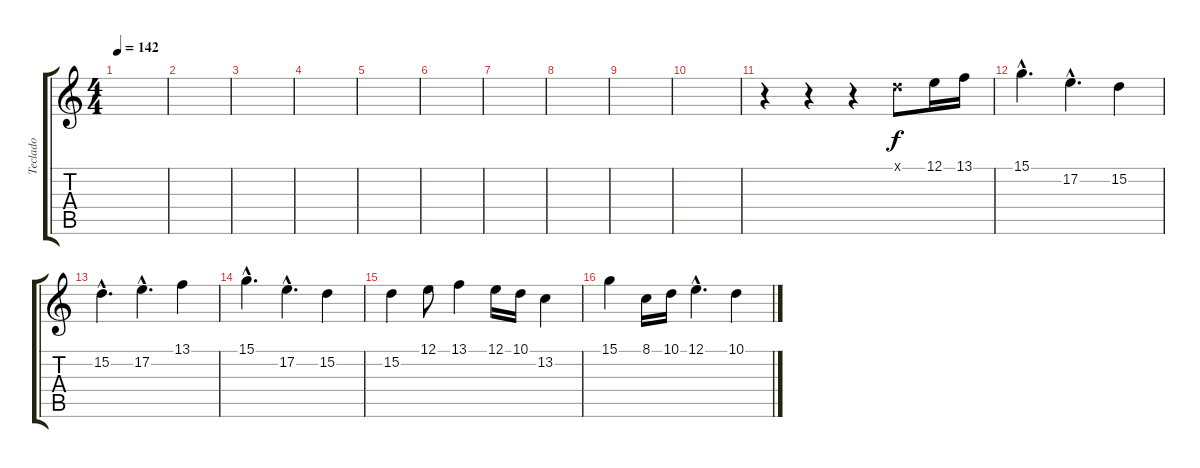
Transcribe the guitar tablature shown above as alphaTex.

\track ("Teclado" "Teclado") {instrument fx5brightness}
\staff {score tabs}
\tuning (E4 B3 G3 D3 A2 E2) {hide}
\ts (4 4)
\tempo 142
\clef g2
\ks c
|
|
|
|
|
|
|
|
|
|
r.4 r.4 r.4 10.1{x}.8 12.1.16{dy f} 13.1.16 |
15.1{hac}.4{d} 17.2{hac}.4{d} 15.2.4 |
15.2{hac}.4{d} 17.2{hac}.4{d} 13.1.4 |
15.1{hac}.4{d} 17.2{hac}.4{d} 15.2.4 |
15.2.4 12.1.8 13.1.4 12.1.16 10.1.16 13.2.4 |
15.1.4 8.1.16 10.1.16 12.1{hac}.4{d} 10.1.4
